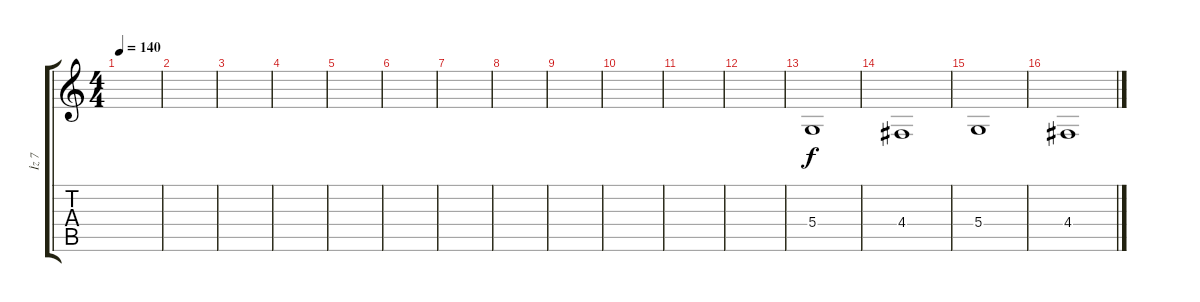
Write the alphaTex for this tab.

\track ("İz 7" "İz 7") {instrument synthvoice}
\staff {score tabs}
\tuning (E4 B3 G3 D3 A2 E2) {hide}
\ts (4 4)
\tempo 140
\clef g2
\ks c
|
|
|
|
|
|
|
|
|
|
|
|
5.4.1 |
4.4.1 |
5.4.1 |
4.4.1
